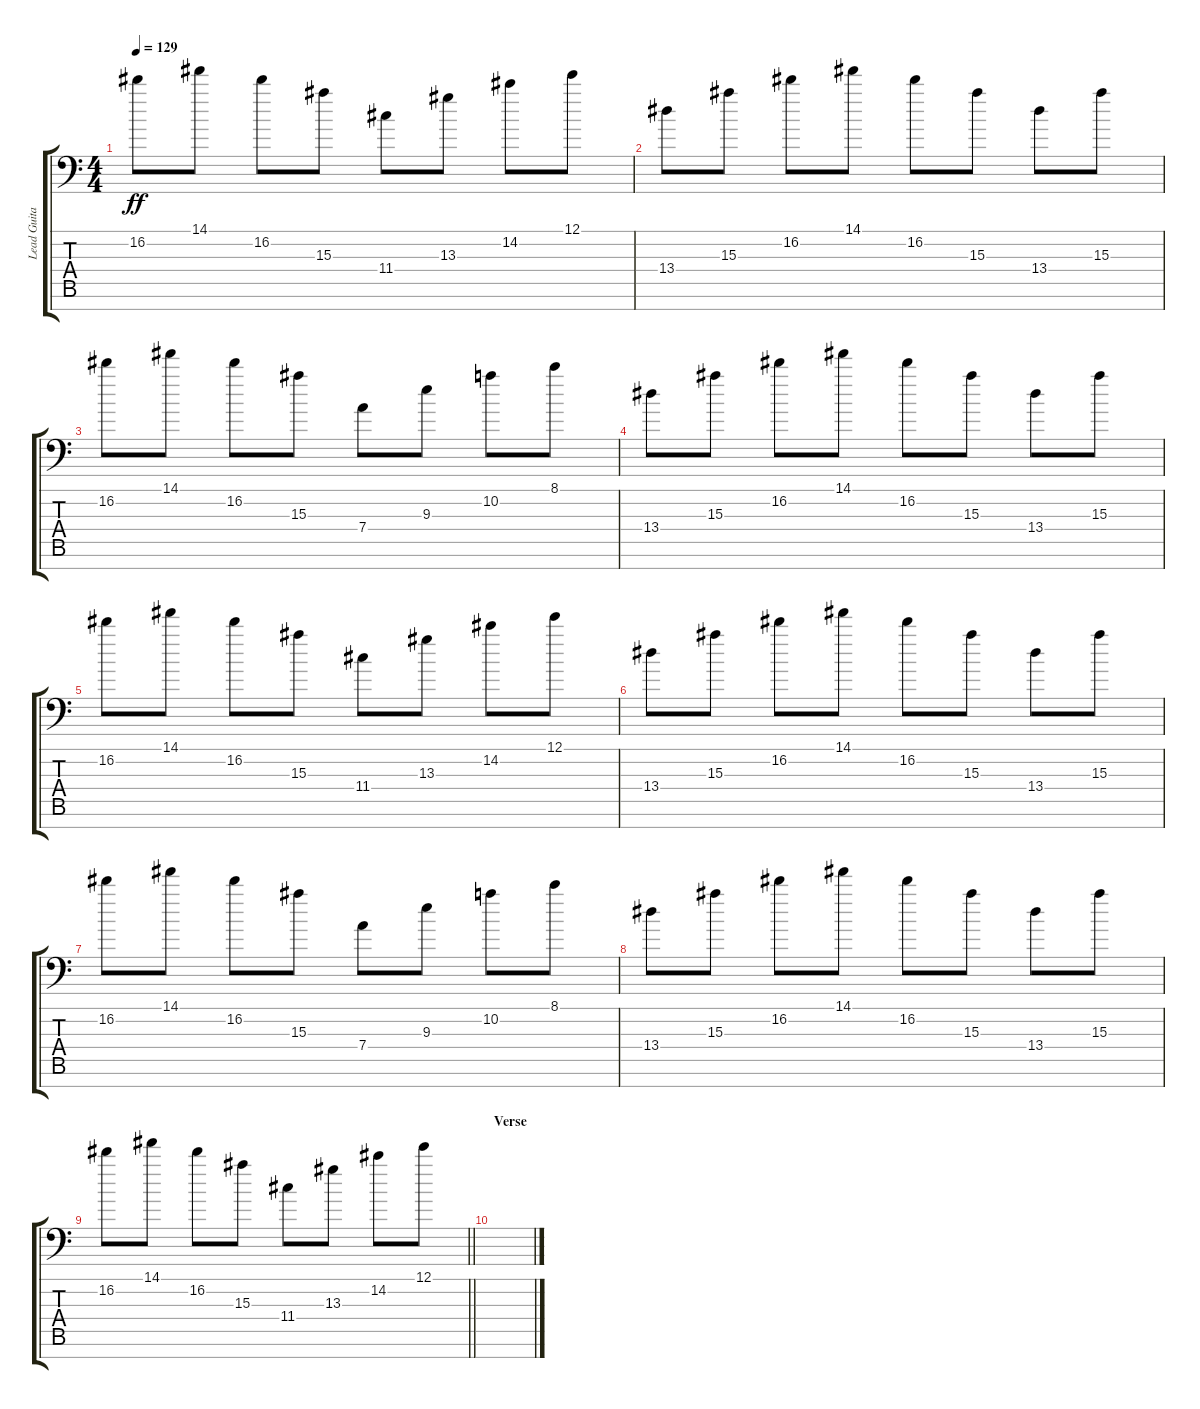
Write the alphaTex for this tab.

\track ("Lead Guitar" "Lead Guita") {instrument distortionguitar}
\staff {score tabs}
\tuning (E4 B3 G3 D3 A2 E2 A1) {hide}
\ts (4 4)
\tempo 129
\clef f4
\ks c
16.2.8{dy ff} 14.1.8 16.2.8 15.3.8 11.4.8 13.3.8 14.2.8 12.1.8 |
13.4.8 15.3.8 16.2.8 14.1.8 16.2.8 15.3.8 13.4.8 15.3.8 |
16.2.8 14.1.8 16.2.8 15.3.8 7.4.8 9.3.8 10.2.8 8.1.8 |
13.4.8 15.3.8 16.2.8 14.1.8 16.2.8 15.3.8 13.4.8 15.3.8 |
16.2.8 14.1.8 16.2.8 15.3.8 11.4.8 13.3.8 14.2.8 12.1.8 |
13.4.8 15.3.8 16.2.8 14.1.8 16.2.8 15.3.8 13.4.8 15.3.8 |
16.2.8 14.1.8 16.2.8 15.3.8 7.4.8 9.3.8 10.2.8 8.1.8 |
13.4.8 15.3.8 16.2.8 14.1.8 16.2.8 15.3.8 13.4.8 15.3.8 |
\barLineRight lightlight
16.2.8 14.1.8 16.2.8 15.3.8 11.4.8 13.3.8 14.2.8 12.1.8 |
\section ("" "Verse")
